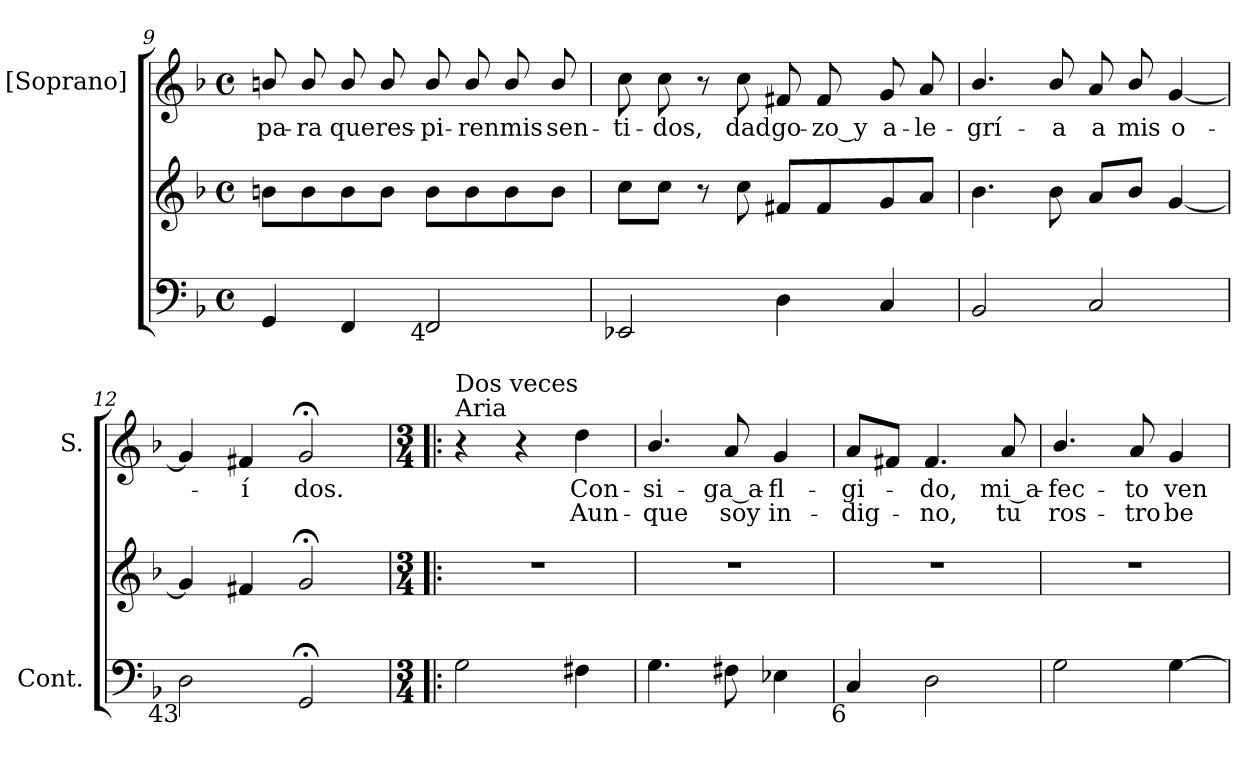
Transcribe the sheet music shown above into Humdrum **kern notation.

**kern	**kern	**kern	**text	**text
*part2	*part2	*part1	*part1	*part1
*staff3	*staff2	*staff1	*staff1	*staff1
*I""Acomp" (Continuo)	*	*I"[Soprano]	*	*
*I'Cont.	*	*I'S.	*	*
!!LO:LB:g=z
*clefF4	*clefG2	*clefG2	*	*
*k[b-]	*k[b-]	*k[b-]	*	*
*F:	*F:	*F:	*	*
*M4/4	*M4/4	*M4/4	*	*
*met(c)	*met(c)	*met(c)	*	*
=9	=9	=9	=9	=9
!	!	!	!LO:LY:b:color=#000000	!
4GGi/	8bni\L	8bni/	pa-	.
!	!	!	!LO:LY:b:color=#000000	!
.	8bi\	8bi/	-ra	.
!	!	!	!LO:LY:b:color=#000000	!
4FFi/	8bi\	8bi/	que	.
!	!	!	!LO:LY:b:color=#000000	!
.	8bi\J	8bi/	res-	.
!LO:TX:b:rj:t=4	!	!	!	!
!	!	!	!LO:LY:b:color=#000000	!
2FFi/	8bi\L	8bi/	-pi-	.
!	!	!	!LO:LY:b:color=#000000	!
.	8bi\	8bi/	-ren	.
!	!	!	!LO:LY:b:color=#000000	!
.	8bi\	8bi/	mis	.
!	!	!	!LO:LY:b:color=#000000	!
.	8bi\J	8bi/	sen-	.
=10	=10	=10	=10	=10
!	!	!	!LO:LY:b:color=#000000	!
2EE-Xi/	8cci\L	8cci\	-ti-	.
!	!	!	!LO:LY:b:color=#000000	!
.	8cci\J	8cci\	-dos,	.
.	8r	8r	.	.
!	!	!	!LO:LY:b:color=#000000	!
.	8cci\	8cci\	dad	.
!	!	!	!LO:LY:b:color=#000000	!
4Di\	8f#Xi/L	8f#Xi/	go-	.
!	!	!	!LO:LY:b:color=#000000	!
.	8f#i/	8f#i/	-zo_y	.
!	!	!	!LO:LY:b:color=#000000	!
4Ci/	8gi/	8gi/	a-	.
!	!	!	!LO:LY:b:color=#000000	!
.	8ai/J	8ai/	-le-	.
=11	=11	=11	=11	=11
!	!	!	!LO:LY:b:color=#000000	!
2BB-i/	4.b-i\	4.b-i/	-grí-	.
!	!	!	!LO:LY:b:color=#000000	!
.	8b-i\	8b-i/	-a	.
!	!	!	!LO:LY:b:color=#000000	!
2Ci/	8ai/L	8ai/	a	.
!	!	!	!LO:LY:b:color=#000000	!
.	8b-i/J	8b-i/	mis	.
!	!	!	!LO:LY:b:color=#000000	!
.	[4gi/	[4gi/	o-	.
=12	=12	=12	=12	=12
!LO:TX:b:rj:t=43	!	!	!	!
2Di\	4gi/]	4gi/]	.	.
!	!	!	!LO:LY:b:color=#000000	!
.	4f#Xi/	4f#Xi/	-í	.
!	!	!	!LO:LY:b:color=#000000	!
2GG;i/	2g;i/	2g;i/	dos.	.
!!LO:PB:g=z
=13!|:	=13!|:	=13!|:	=13!|:	=13!|:
*M3/4	*M3/4	*M3/4	*	*
!	!	!LO:TX:a:t=Aria	!	!
!	!	!LO:TX:t=Dos veces	!	!
!	!LO:N:vis=1	!	!	!
2Gi\	2.r	4r	.	.
.	.	4r	.	.
!	!	!	!LO:LY:b:color=#000000	!LO:LY:b:color=#000000
4F#Xi\	.	4ddi\	Con-	Aun-
=14	=14	=14	=14	=14
!	!LO:N:vis=1	!	!	!
!	!	!	!LO:LY:b:color=#000000	!LO:LY:b:color=#000000
4.Gi\	2.r	4.b-i/	-si-	-que
!	!	!	!LO:LY:b:color=#000000	!LO:LY:b:color=#000000
8F#Xi\	.	8ai/	-ga_a-	soy
!	!	!	!LO:LY:b:color=#000000	!LO:LY:b:color=#000000
4E-Xi\	.	4gi/	-fl-	in-
=15	=15	=15	=15	=15
!	!LO:N:vis=1	!	!	!
!LO:TX:b:rj:t=6	!	!	!	!
!	!	!	!LO:LY:b:color=#000000	!LO:LY:b:color=#000000
4Ci/	2.r	8ai/L	-gi-	-dig-
.	.	8f#Xi/J	.	.
!	!	!	!LO:LY:b:color=#000000	!LO:LY:b:color=#000000
2Di\	.	4.f#i/	-do,	-no,
!	!	!	!LO:LY:b:color=#000000	!LO:LY:b:color=#000000
.	.	8ai/	mi_a-	tu
=16	=16	=16	=16	=16
!	!LO:N:vis=1	!	!	!
!	!	!	!LO:LY:b:color=#000000	!LO:LY:b:color=#000000
2Gi\	2.r	4.b-i/	-fec-	ros-
!	!	!	!LO:LY:b:color=#000000	!LO:LY:b:color=#000000
.	.	8ai/	-to	-tro
!	!	!	!LO:LY:b:color=#000000	!LO:LY:b:color=#000000
[4Gi\	.	4gi/	ven-	be-
=	=	=	=	=
*-	*-	*-	*-	*-
